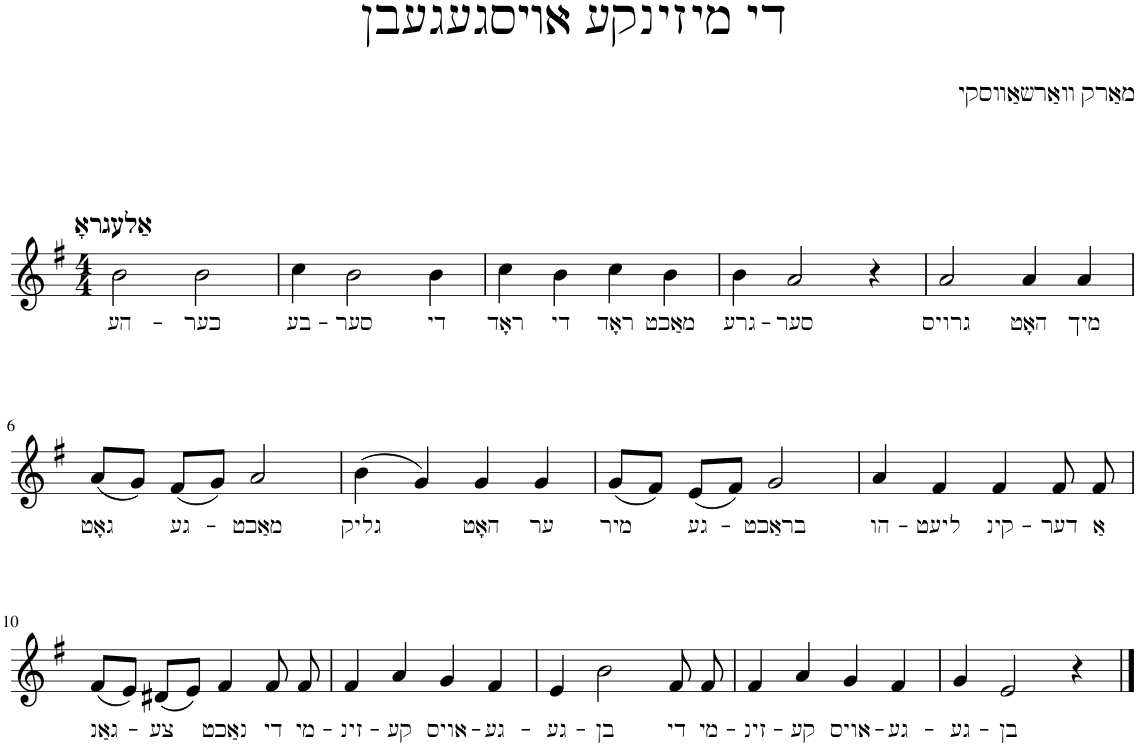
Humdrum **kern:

**kern	**text
*part1	*part1
*staff1	*staff1
*I"Piano	*
*I'Pno.	*
*clefG2	*
*k[f#]	*
*M4/4	*
=1	=1
!LO:TX:a:B:t=אַלעגראָ	!
!	!LO:LY:b
2b\	הע-
!	!LO:LY:b
2b\	-כער
=2	=2
!	!LO:LY:b
4cc\	בע-
!	!LO:LY:b
2b\	-סער
!	!LO:LY:b
4b\	די
=3	=3
!	!LO:LY:b
4cc\	ראָד
!	!LO:LY:b
4b\	די
!	!LO:LY:b
4cc\	ראָד
!	!LO:LY:b
4b\	מאַכט
=4	=4
!	!LO:LY:b
4b\	גרע-
!	!LO:LY:b
2a/	-סער
4r	.
=5	=5
!	!LO:LY:b
2a/	גרויס
!	!LO:LY:b
4a/	האָט
!	!LO:LY:b
4a/	מיך
!!LO:LB:g=z
=6	=6
!	!LO:LY:b
(8a/L	גאָט
8g/J)	.
!	!LO:LY:b
(8f#/L	גע-
8g/J)	.
!	!LO:LY:b
2a/	מאַכט
=7	=7
!	!LO:LY:b
(4b\	גליק
4g/)	.
!	!LO:LY:b
4g/	האָט
!	!LO:LY:b
4g/	ער
=8	=8
!	!LO:LY:b
(8g/L	מיר
8f#/J)	.
!	!LO:LY:b
(8e/L	גע-
8f#/J)	.
!	!LO:LY:b
2g/	בראַכט
=9	=9
!	!LO:LY:b
4a/	הו-
!	!LO:LY:b
4f#/	-ליעט
!	!LO:LY:b
4f#/	קינ-
!	!LO:LY:b
8f#/	-דער
!	!LO:LY:b
8f#/	אַ
!!LO:LB:g=z
=10	=10
!	!LO:LY:b
(8f#/L	גאַנ-
8e/J)	.
!	!LO:LY:b
(8d#X/L	צע
8e/J)	.
!	!LO:LY:b
4f#/	נאַכט
!	!LO:LY:b
8f#/	די
!	!LO:LY:b
8f#/	מי-
=11	=11
!	!LO:LY:b
4f#/	-זינ-
!	!LO:LY:b
4a/	-קע
!	!LO:LY:b
4g/	אויס-
!	!LO:LY:b
4f#/	-גע-
=12	=12
!	!LO:LY:b
4e/	-גע-
!	!LO:LY:b
2b\	-בן
!	!LO:LY:b
8f#/	די
!	!LO:LY:b
8f#/	מי-
=13	=13
!	!LO:LY:b
4f#/	-זינ-
!	!LO:LY:b
4a/	-קע
!	!LO:LY:b
4g/	אויס-
!	!LO:LY:b
4f#/	-גע-
=14	=14
!	!LO:LY:b
4g/	-גע-
!	!LO:LY:b
2e/	-בן
4r	.
==	==
*-	*-
